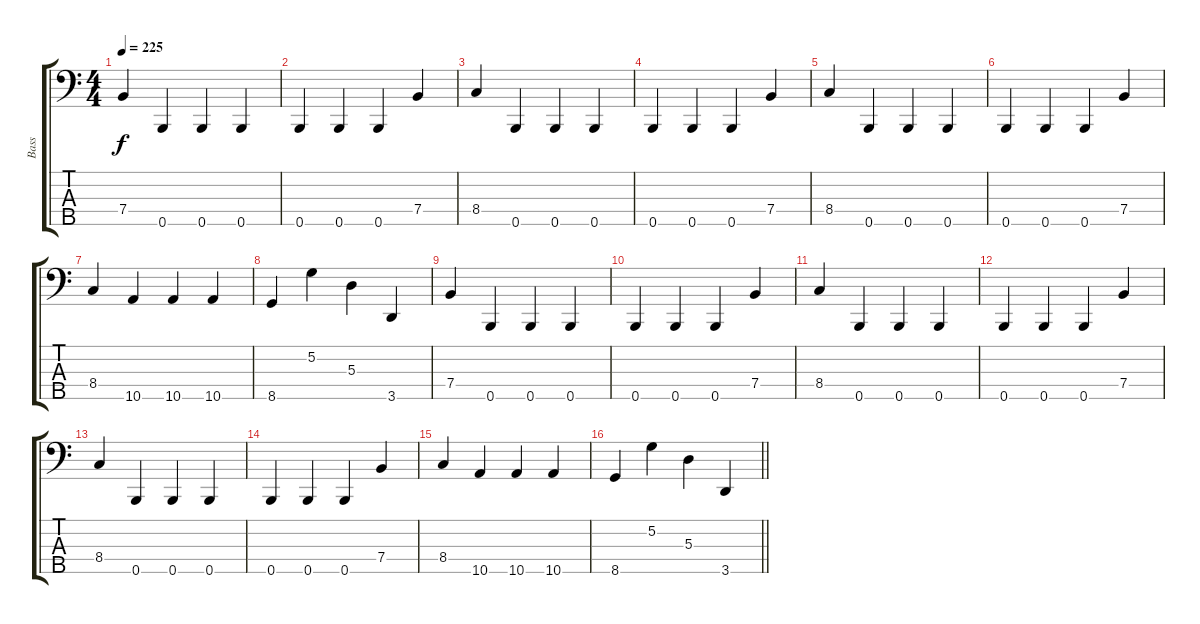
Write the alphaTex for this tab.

\track ("Bass" "Bass") {instrument electricbasspick}
\staff {score tabs}
\tuning (G2 D2 A1 E1 B0) {hide}
\ts (4 4)
\tempo 225
\clef f4
\ks c
7.4.4{dy f} 0.5.4 0.5.4 0.5.4 |
0.5.4 0.5.4 0.5.4 7.4.4 |
8.4.4 0.5.4 0.5.4 0.5.4 |
0.5.4 0.5.4 0.5.4 7.4.4 |
8.4.4 0.5.4 0.5.4 0.5.4 |
0.5.4 0.5.4 0.5.4 7.4.4 |
8.4.4 10.5.4 10.5.4 10.5.4 |
8.5.4 5.2.4 5.3.4 3.5.4 |
7.4.4 0.5.4 0.5.4 0.5.4 |
0.5.4 0.5.4 0.5.4 7.4.4 |
8.4.4 0.5.4 0.5.4 0.5.4 |
0.5.4 0.5.4 0.5.4 7.4.4 |
8.4.4 0.5.4 0.5.4 0.5.4 |
0.5.4 0.5.4 0.5.4 7.4.4 |
8.4.4 10.5.4 10.5.4 10.5.4 |
\barLineRight lightlight
8.5.4 5.2.4 5.3.4 3.5.4
